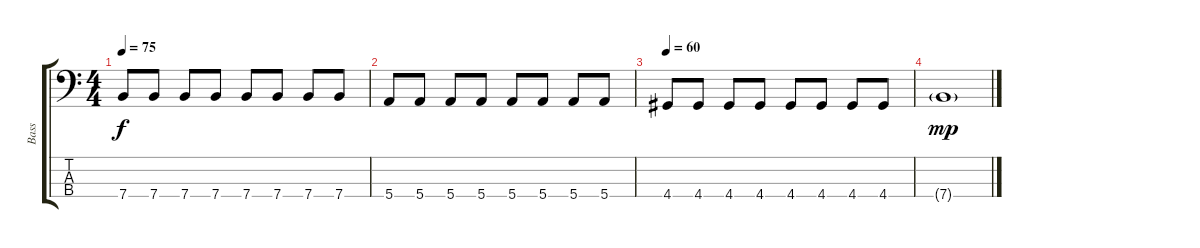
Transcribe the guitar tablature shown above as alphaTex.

\track ("Bass" "Bass") {instrument electricbassfinger}
\staff {score tabs}
\tuning (G2 D2 A1 E1) {hide}
\ts (4 4)
\tempo 75
\clef f4
\ks c
7.4.8{dy f} 7.4.8 7.4.8 7.4.8 7.4.8 7.4.8 7.4.8 7.4.8 |
5.4.8 5.4.8 5.4.8 5.4.8 5.4.8 5.4.8 5.4.8 5.4.8 |
\tempo 60
4.4.8 4.4.8 4.4.8 4.4.8 4.4.8 4.4.8 4.4.8 4.4.8 |
7.4{g}.1{dy mp volume 0}
